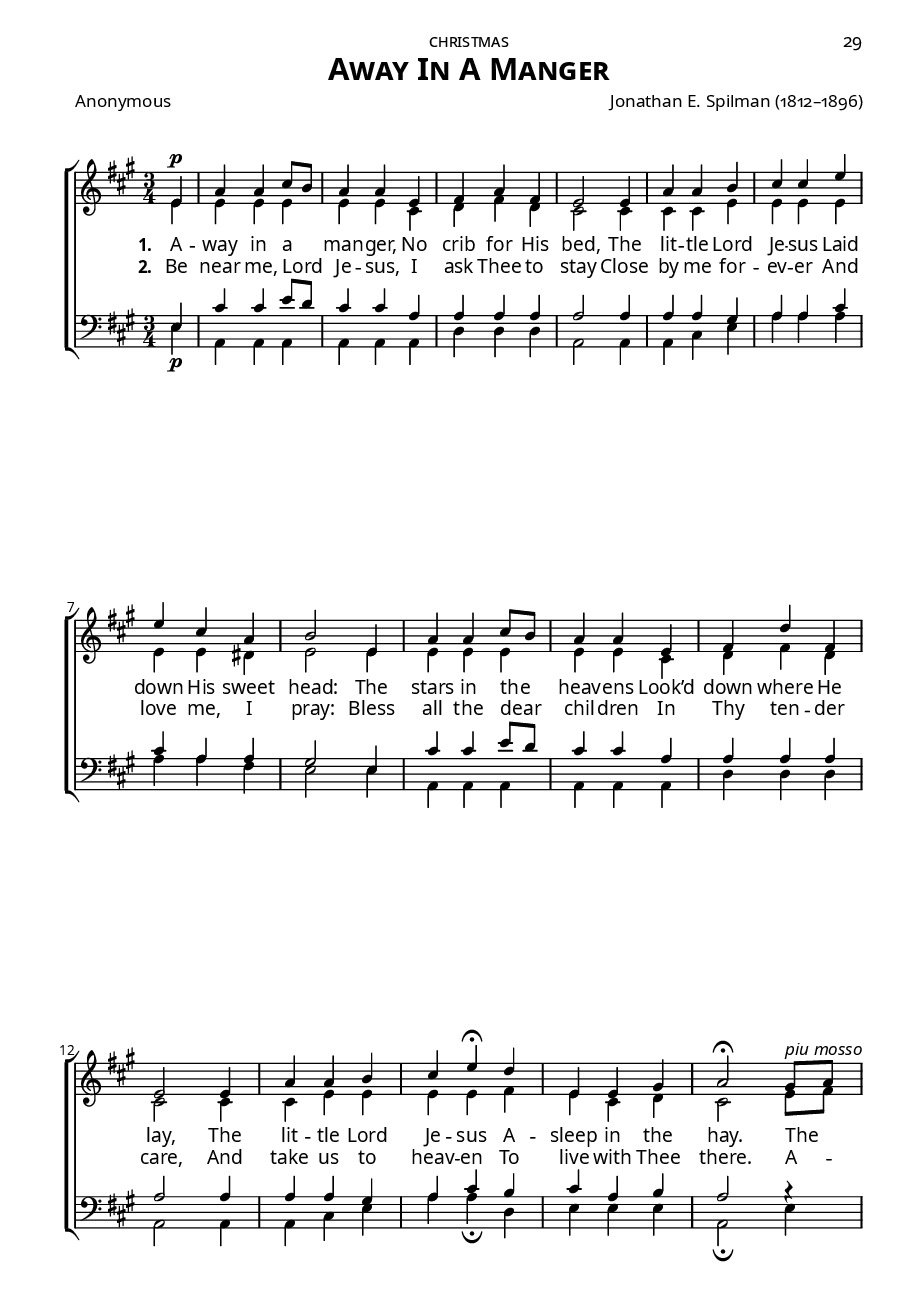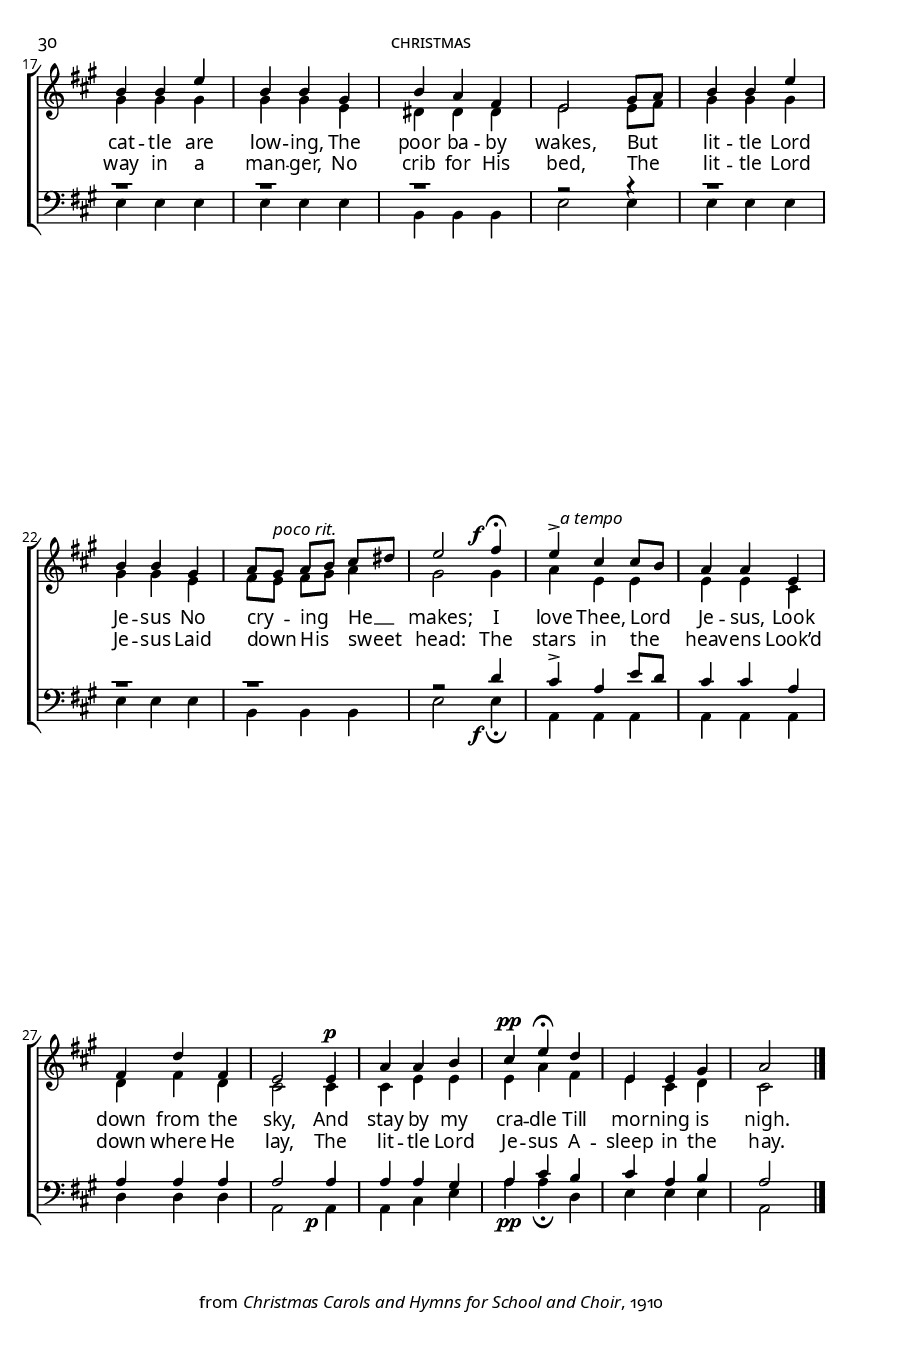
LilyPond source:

\version "2.14.2"
\include "util.ly"
\header {
  title = \markup{\override #'(font-name . "Garamond Premier Pro Semibold"){ \abs-fontsize #15 \smallCapsOldStyle"Away In A Manger"}}
  poet = \markup\oldStyleNum"Anonymous"
  composer = \markup\oldStyleNum"Jonathan E. Spilman (1812–1896)"
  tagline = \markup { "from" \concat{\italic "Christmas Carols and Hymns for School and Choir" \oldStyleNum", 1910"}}
}
\paper {
  paper-height = 9\in
  paper-width = 6\in
  indent = 0\in
  %system-system-spacing = #'((basic-distance . 10) (padding . 0))
  system-system-spacing =
    #'((basic-distance . 0)
       (minimum-distance . 0)
       (padding . -5)
       (stretchability . 100))
  ragged-last-bottom = ##f
  ragged-bottom = ##f
  two-sided = ##t
  inner-margin = 0.5\in
  outer-margin = 0.25\in
  top-margin = 0.25\in
  bottom-margin = 0.25\in
  first-page-number = #029
  print-first-page-number = ##t
  headerLine = \markup{\override #'(font-name . "Garamond Premier Pro") \smallCapsOldStyle"christmas"}
  oddHeaderMarkup = \markup\fill-line{
     \override #'(font-name . "Garamond Premier Pro")\abs-fontsize #8.5
     \combine 
        \fill-line{"" \if \should-print-page-number
        \oldStylePageNum""
        }
        \fill-line{\headerLine}
  }
  evenHeaderMarkup = \markup {
     \override #'(font-name . "Garamond Premier Pro")\abs-fontsize #8.5
     \combine
        \if \should-print-page-number
        \oldStylePageNum""
        \fill-line{\headerLine}
  }
}
#(set-global-staff-size 15) \paper{ #(define fonts (make-pango-font-tree "GoudyOlSt BT" "Garamond Premier Pro" "Garamond Premier Pro" (/ 15 20))) }
global = {
  \key a \major
  \time 3/4
  \autoBeamOff
  \override DynamicLineSpanner #'staff-padding = #0.0
  \override DynamicLineSpanner #'Y-extent = #'(-1 . 1)
}

sopMusic = \relative c' {
  \partial 4 e4^\p |
  a4 a cis8[ b] |
  a4 a e |
  fis a fis |
  e2 e4 |
  a a b |
  
  cis cis e |
  e cis a |
  b2 e,4 |
  a a cis8[ b] |
  a4 a e |
  fis d' fis, |
  
  e2 e4 |
  a a b |
  cis e\fermata d |
  e, e gis |
  a2\fermata gis8[^\markup\italic"piu mosso" a] |
  b4 b e |
  b b gis |
  
  b a fis |
  e2 gis8[ a] |
  b4 b e |
  b b gis |
  a8[ gis]^\markup\italic"poco rit." a[ b] cis[ dis] |
  << e2 {s4. s8^\f} >> fis4\fermata |
  << e4-> {s16 s8.^\markup\italic"a tempo"}>> cis4 cis8[ b] |
  
  a4 a e |
  fis d' fis, |
  e2 e4^\p |
  a a b |
  cis^\pp e\fermata d |
  e, e gis |
  \partial 2 a2 \bar "|."
}
sopWords = \lyricmode {
  
}

altoMusic = \relative c' {
  e4 |
  e e e |
  e e cis |
  d fis d |
  cis2 cis4 |
  cis cis e |
  
  e e e |
  e e dis |
  e2 e4 |
  e e e |
  e e cis |
  d fis d |
  
  cis2 cis4 |
  cis e e |
  e e fis |
  e cis d |
  cis2 e8[ fis] |
  gis4 gis gis |
  gis gis e |
  
  dis dis dis |
  e2 e8[ fis] |
  gis4 gis gis |
  gis gis e |
  fis8[ e] fis[ gis] a4 |
  gis2 gis4 |
  a e e |
  
  e e cis |
  d fis d |
  cis2 cis4 |
  cis e e |
  e a fis |
  e cis d |
  cis2 \bar "|."
}
altoWords = \lyricmode {
  \dropLyricsVII
  \set stanza = #"1. "
  A -- way in a man -- ger,
  No crib for His bed,
  The lit -- tle Lord Je -- sus
  Laid down His sweet head:
  The stars in the heav -- ens
  Look’d down where He lay,
  The lit -- tle Lord Je -- sus
  A -- sleep in the hay.
  
  The cat -- tle are low -- ing,
  The poor ba -- by wakes,
  But lit -- tle Lord Je -- sus
  No cry -- ing He __ makes;
  I love Thee, Lord Je -- sus,
  Look down from the sky,
  And stay by my cra -- dle
  Till mor -- ning is nigh.
}
altoWordsII = \lyricmode {
  \dropLyricsVII
  \set stanza = #"2. "
  Be near me, Lord Je -- sus,
  I ask Thee to stay
  Close by me for -- ev -- er
  And love me, I pray:
  Bless all the dear chil -- dren
  In Thy ten -- der care,
  And take us to heav -- en
  To live with Thee there.
  
  A -- way in a man -- ger,
  No crib for His bed,
  The lit -- tle Lord Je -- sus
  Laid down His sweet head:
  The stars in the heav -- ens
  Look’d down where He lay,
  The lit -- tle Lord Je -- sus
  A -- sleep in the hay.
}
altoWordsIII = \lyricmode {
}
altoWordsIV = \lyricmode {
}

tenorMusic = \relative c {
  e4_\p |
  cis' cis e8[ d] |
  cis4 cis a |
  a a a |
  a2 a4 |
  a a gis |
  
  a a cis |
  cis a a |
  gis2 e4 |
  cis' cis e8[ d] |
  cis4 cis a |
  a a a |
  
  a2 a4 |
  a a gis |
  a cis b |
  cis a b |
  a2 b4\rest |
  a1*3/4\rest |
  a1*3/4\rest |
  
  a1*3/4\rest |
  a2\rest b4\rest |
  a1*3/4\rest |
  a1*3/4\rest |
  a1*3/4\rest |
  << a2\rest {s4. s8_\f} >> d4 |
  cis-> a e'8[ d] |
  
  cis4 cis a |
  a a a |
  << a2 {s4. s8_\p} >> a4 |
  a a gis |
  a_\pp cis b |
  cis a b |
  a2 \bar "|."
}
tenorWords = \lyricmode {

}

bassMusic = \relative c {
  e4 |
  a, a a |
  a a a |
  d d d |
  a2 a4 |
  a cis e |
  
  a a a |
  a a fis |
  e2 e4 |
  a, a a |
  a a a |
  d d d |
  
  a2 a4 |
  a cis e |
  a a\fermata d, |
  e e e |
  a,2\fermata e'4 |
  e e e |
  e e e |
  
  b b b |
  e2 e4 |
  e e e |
  e e e |
  b b b |
  e2 e4\fermata |
  a,4 a a |
  
  a a a |
  d d d |
  a2 a4 |
  a cis e |
  a a\fermata d, |
  e e e |
  a,2 \bar "|."
}
bassWords = \lyricmode {

}

\score {
  <<
   \new ChoirStaff <<
%    \new Lyrics = sopranos \with { \override VerticalAxisGroup #'nonstaff-relatedstaff-spacing = #'((basic-distance . 1)) }
    \new Staff = women <<
      \new Voice = "sopranos" { \voiceOne << \global \sopMusic >> }
      \new Voice = "altos" { \voiceTwo << \global \altoMusic >> }
    >>
    \new Lyrics \with { alignAboveContext = #"women" } \lyricsto "sopranos" \sopWords
    \new Lyrics = "altosIV"  \with { alignBelowContext = #"women" } \lyricsto "sopranos" \altoWordsIV
    \new Lyrics = "altosIII"  \with { alignBelowContext = #"women" } \lyricsto "sopranos" \altoWordsIII
    \new Lyrics = "altosII"  \with { alignBelowContext = #"women" } \lyricsto "sopranos" \altoWordsII
    \new Lyrics = "altos"  \with { alignBelowContext = #"women" \override VerticalAxisGroup #'nonstaff-relatedstaff-spacing = #'((basic-distance . 1)) } \lyricsto "sopranos" \altoWords
   \new Staff = men <<
      \clef bass
      \new Voice = "tenors" { \voiceOne << \global \tenorMusic >> }
      \new Voice = "basses" { \voiceTwo << \global \bassMusic >> }
    >>
    \new Lyrics \with { alignAboveContext = #"men" \override VerticalAxisGroup #'nonstaff-relatedstaff-spacing = #'((basic-distance . 1)) } \lyricsto "tenors" \tenorWords
    \new Lyrics \with { alignBelowContext = #"men" \override VerticalAxisGroup #'nonstaff-relatedstaff-spacing = #'((basic-distance . 1)) } \lyricsto "basses" \bassWords
  >>
%    \new PianoStaff << \new Staff { \new Voice { \pianoRH } } \new Staff { \clef "bass" \pianoLH } >>
  >>
  \layout {
    \context {
      \Score
      \override SpacingSpanner #'base-shortest-duration = #(ly:make-moment 1 2)
      \override SpacingSpanner #'common-shortest-duration = #(ly:make-moment 1 2)
    }
    \context {
      % Remove all empty staves
      % \Staff \RemoveEmptyStaves \override VerticalAxisGroup #'remove-first = ##t
    }
    \context {
      \Lyrics
      \override LyricText #'X-offset = #center-on-word
    }
  }
  \midi {
    \tempo 4 = 100
    \set Staff.midiInstrument = "piccolo"
  
    \context {
      \Voice
      \remove "Dynamic_performer"
    }
  }
}
